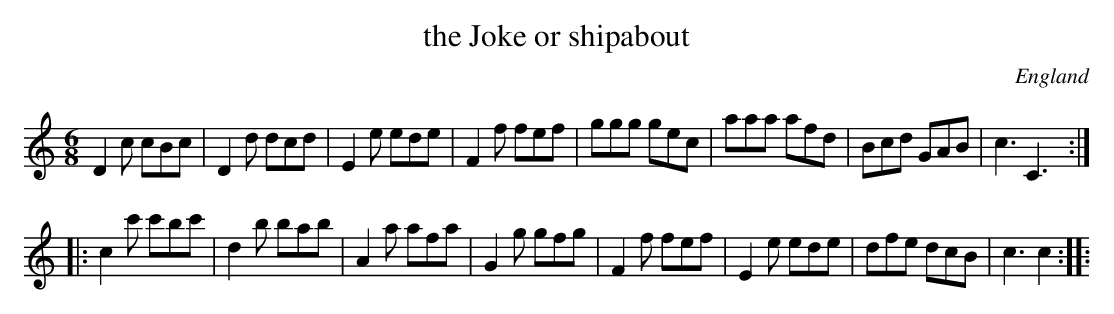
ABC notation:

X:1
T:the Joke or shipabout
L:1/8
M:6/8
O:England
K:C
D2c cBc | D2d dcd | E2e ede | F2f fef | \
ggg gec | aaa afd | Bcd GAB | c3 C3 ::
c2c' c'bc' | d2b bab | A2a afa | G2g gfg | \
F2f  fef   | E2e ede | dfe dcB | c3 c2 ::
